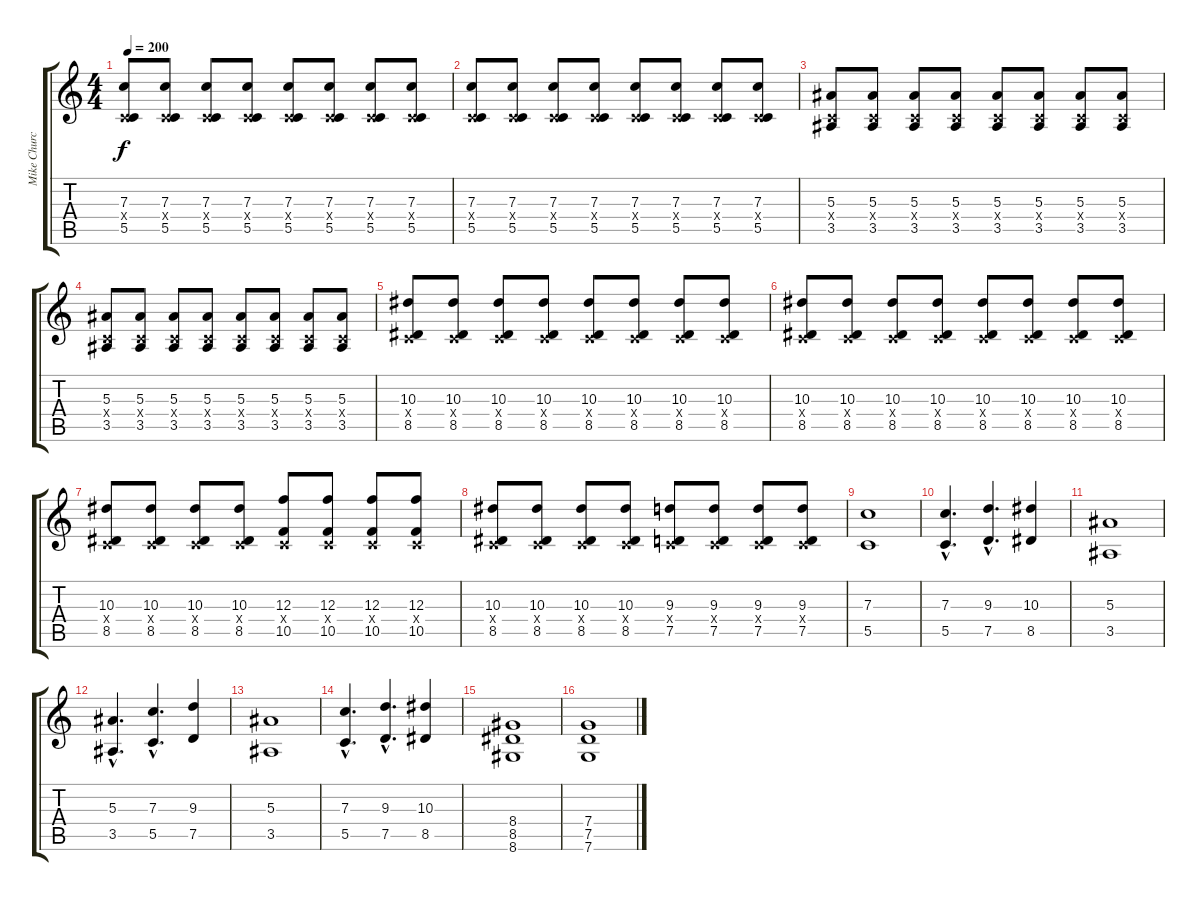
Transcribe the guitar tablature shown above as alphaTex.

\track ("Mike Church" "Mike Churc") {instrument distortionguitar}
\staff {score tabs}
\tuning (D4 A4 F3 C3 G2 C2) {hide}
\ts (4 4)
\tempo 200
\clef g2
\ks c
(7.3 0.4{x} 5.5).8{dy f} (7.3 0.4{x} 5.5).8 (7.3 0.4{x} 5.5).8 (7.3 0.4{x} 5.5).8 (7.3 0.4{x} 5.5).8 (7.3 0.4{x} 5.5).8 (7.3 0.4{x} 5.5).8 (7.3 0.4{x} 5.5).8 |
(7.3 0.4{x} 5.5).8 (7.3 0.4{x} 5.5).8 (7.3 0.4{x} 5.5).8 (7.3 0.4{x} 5.5).8 (7.3 0.4{x} 5.5).8 (7.3 0.4{x} 5.5).8 (7.3 0.4{x} 5.5).8 (7.3 0.4{x} 5.5).8 |
(5.3 0.4{x} 3.5).8 (5.3 0.4{x} 3.5).8 (5.3 0.4{x} 3.5).8 (5.3 0.4{x} 3.5).8 (5.3 0.4{x} 3.5).8 (5.3 0.4{x} 3.5).8 (5.3 0.4{x} 3.5).8 (5.3 0.4{x} 3.5).8 |
(5.3 0.4{x} 3.5).8 (5.3 0.4{x} 3.5).8 (5.3 0.4{x} 3.5).8 (5.3 0.4{x} 3.5).8 (5.3 0.4{x} 3.5).8 (5.3 0.4{x} 3.5).8 (5.3 0.4{x} 3.5).8 (5.3 0.4{x} 3.5).8 |
(10.3 0.4{x} 8.5).8 (10.3 0.4{x} 8.5).8 (10.3 0.4{x} 8.5).8 (10.3 0.4{x} 8.5).8 (10.3 0.4{x} 8.5).8 (10.3 0.4{x} 8.5).8 (10.3 0.4{x} 8.5).8 (10.3 0.4{x} 8.5).8 |
(10.3 0.4{x} 8.5).8 (10.3 0.4{x} 8.5).8 (10.3 0.4{x} 8.5).8 (10.3 0.4{x} 8.5).8 (10.3 0.4{x} 8.5).8 (10.3 0.4{x} 8.5).8 (10.3 0.4{x} 8.5).8 (10.3 0.4{x} 8.5).8 |
(10.3 0.4{x} 8.5).8 (10.3 0.4{x} 8.5).8 (10.3 0.4{x} 8.5).8 (10.3 0.4{x} 8.5).8 (12.3 0.4{x} 10.5).8 (12.3 0.4{x} 10.5).8 (12.3 0.4{x} 10.5).8 (12.3 0.4{x} 10.5).8 |
(10.3 0.4{x} 8.5).8 (10.3 0.4{x} 8.5).8 (10.3 0.4{x} 8.5).8 (10.3 0.4{x} 8.5).8 (9.3 0.4{x} 7.5).8 (9.3 0.4{x} 7.5).8 (9.3 0.4{x} 7.5).8 (9.3 0.4{x} 7.5).8 |
(7.3 5.5).1 |
(7.3{hac} 5.5{hac}).4{d} (9.3{hac} 7.5{hac}).4{d} (10.3 8.5).4 |
(5.3 3.5).1 |
(5.3{hac} 3.5{hac}).4{d} (7.3{hac} 5.5{hac}).4{d} (9.3 7.5).4 |
(5.3 3.5).1 |
(7.3{hac} 5.5{hac}).4{d} (9.3{hac} 7.5{hac}).4{d} (10.3 8.5).4 |
(8.4 8.5 8.6).1 |
(7.4 7.5 7.6).1
